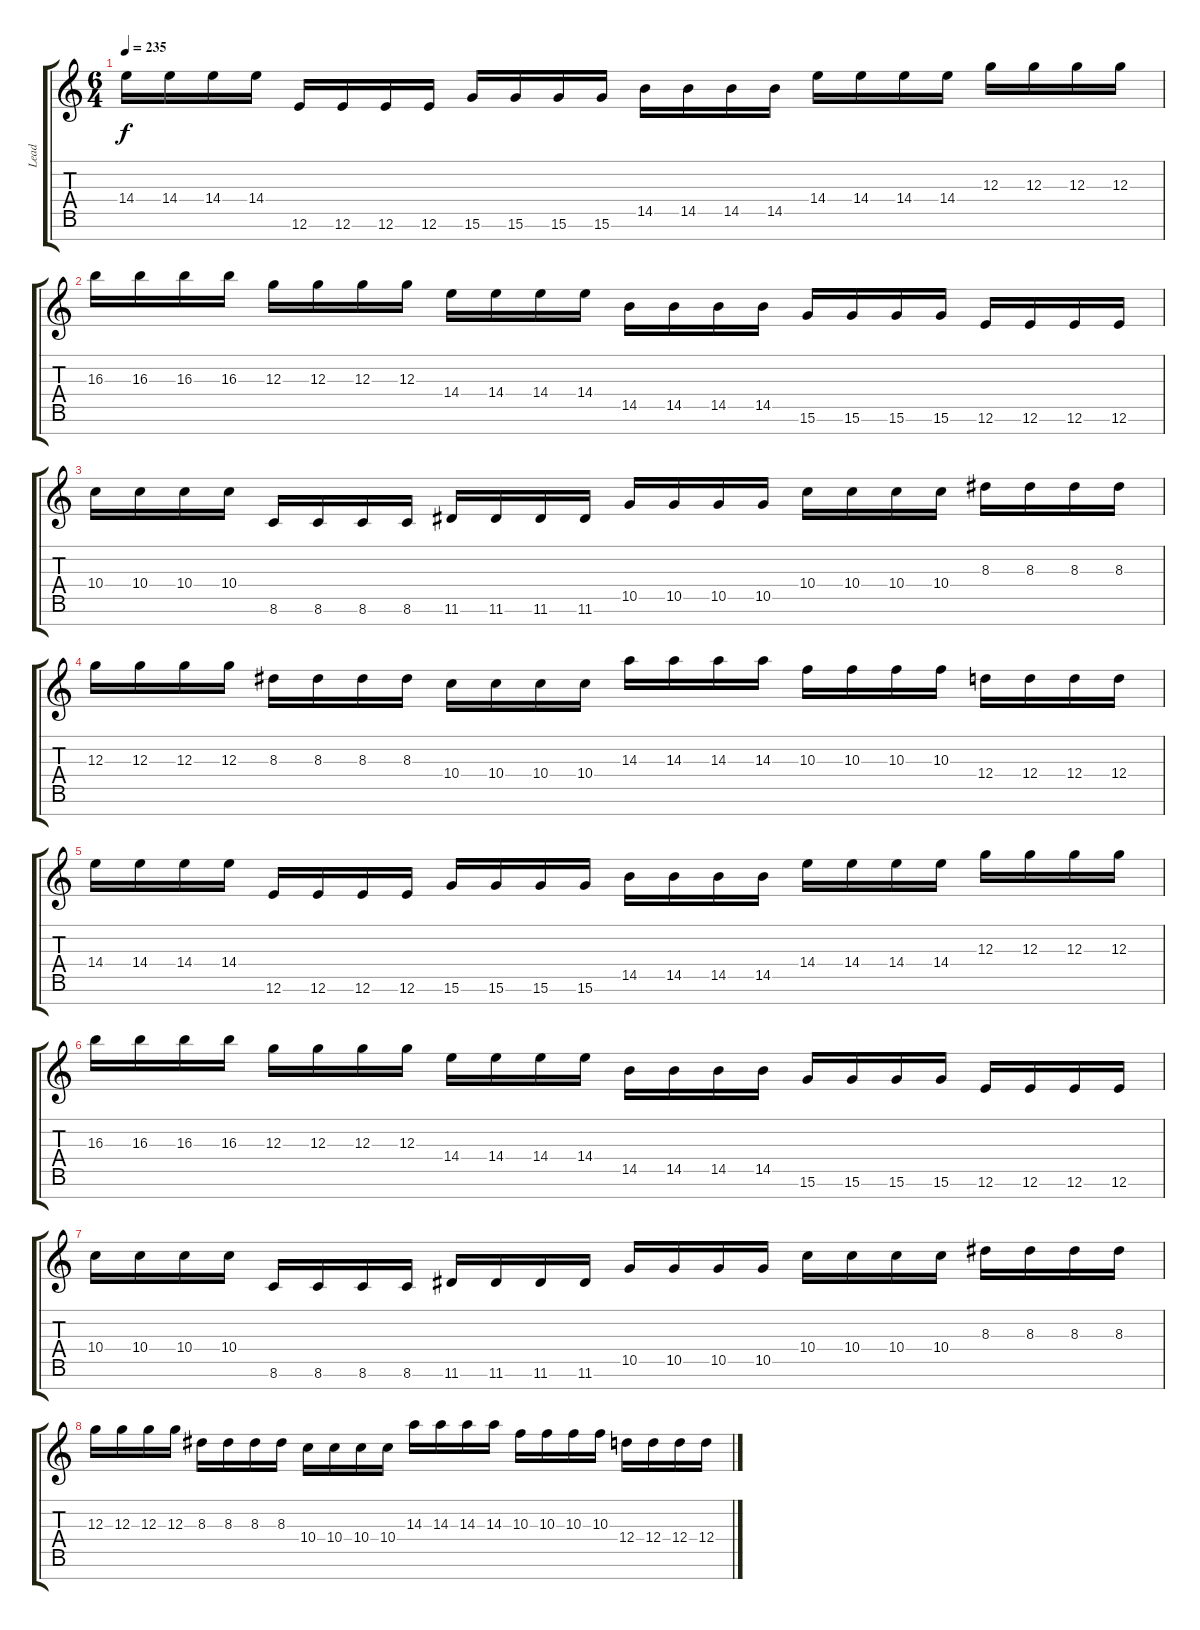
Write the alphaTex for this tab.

\track ("Lead" "Lead") {instrument distortionguitar}
\staff {score tabs}
\tuning (E4 B3 G3 D3 A2 E2 B1) {hide}
\ts (6 4)
\tempo 235
\clef g2
\ks c
14.4.16{dy f} 14.4.16 14.4.16 14.4.16 12.6.16 12.6.16 12.6.16 12.6.16 15.6.16 15.6.16 15.6.16 15.6.16 14.5.16 14.5.16 14.5.16 14.5.16 14.4.16 14.4.16 14.4.16 14.4.16 12.3.16 12.3.16 12.3.16 12.3.16 |
16.3.16 16.3.16 16.3.16 16.3.16 12.3.16 12.3.16 12.3.16 12.3.16 14.4.16 14.4.16 14.4.16 14.4.16 14.5.16 14.5.16 14.5.16 14.5.16 15.6.16 15.6.16 15.6.16 15.6.16 12.6.16 12.6.16 12.6.16 12.6.16 |
10.4.16 10.4.16 10.4.16 10.4.16 8.6.16 8.6.16 8.6.16 8.6.16 11.6.16 11.6.16 11.6.16 11.6.16 10.5.16 10.5.16 10.5.16 10.5.16 10.4.16 10.4.16 10.4.16 10.4.16 8.3.16 8.3.16 8.3.16 8.3.16 |
12.3.16 12.3.16 12.3.16 12.3.16 8.3.16 8.3.16 8.3.16 8.3.16 10.4.16 10.4.16 10.4.16 10.4.16 14.3.16 14.3.16 14.3.16 14.3.16 10.3.16 10.3.16 10.3.16 10.3.16 12.4.16 12.4.16 12.4.16 12.4.16 |
14.4.16 14.4.16 14.4.16 14.4.16 12.6.16 12.6.16 12.6.16 12.6.16 15.6.16 15.6.16 15.6.16 15.6.16 14.5.16 14.5.16 14.5.16 14.5.16 14.4.16 14.4.16 14.4.16 14.4.16 12.3.16 12.3.16 12.3.16 12.3.16 |
16.3.16 16.3.16 16.3.16 16.3.16 12.3.16 12.3.16 12.3.16 12.3.16 14.4.16 14.4.16 14.4.16 14.4.16 14.5.16 14.5.16 14.5.16 14.5.16 15.6.16 15.6.16 15.6.16 15.6.16 12.6.16 12.6.16 12.6.16 12.6.16 |
10.4.16 10.4.16 10.4.16 10.4.16 8.6.16 8.6.16 8.6.16 8.6.16 11.6.16 11.6.16 11.6.16 11.6.16 10.5.16 10.5.16 10.5.16 10.5.16 10.4.16 10.4.16 10.4.16 10.4.16 8.3.16 8.3.16 8.3.16 8.3.16 |
12.3.16 12.3.16 12.3.16 12.3.16 8.3.16 8.3.16 8.3.16 8.3.16 10.4.16 10.4.16 10.4.16 10.4.16 14.3.16 14.3.16 14.3.16 14.3.16 10.3.16 10.3.16 10.3.16 10.3.16 12.4.16 12.4.16 12.4.16 12.4.16
